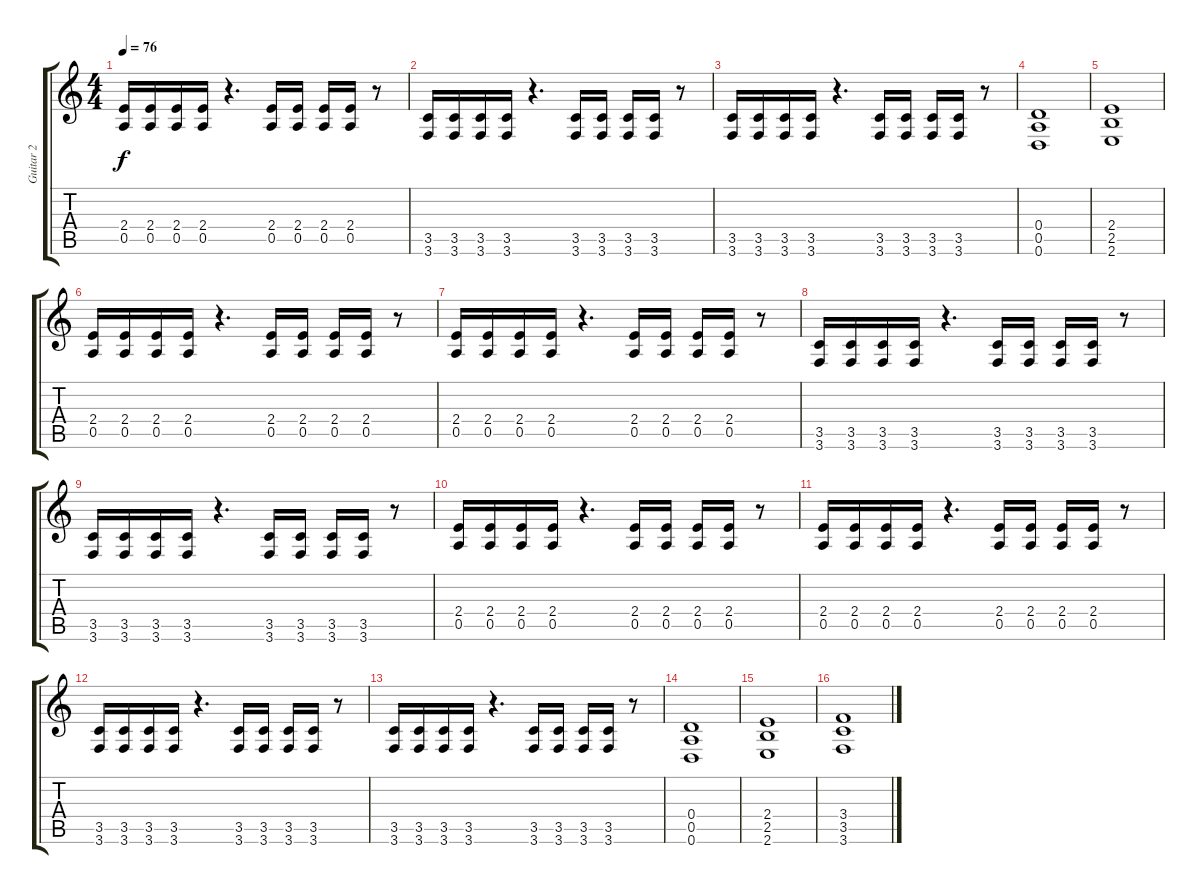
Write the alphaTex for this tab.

\track ("Guitar 2" "Guitar 2") {instrument distortionguitar}
\staff {score tabs}
\tuning (E4 B3 G3 D3 A2 D2) {hide}
\ts (4 4)
\tempo 76
\clef g2
\ks c
(2.4 0.5).16{dy f} (2.4 0.5).16 (2.4 0.5).16 (2.4 0.5).16 r.4{d} (2.4 0.5).16 (2.4 0.5).16 (2.4 0.5).16 (2.4 0.5).16 r.8 |
(3.5 3.6).16 (3.5 3.6).16 (3.5 3.6).16 (3.5 3.6).16 r.4{d} (3.5 3.6).16 (3.5 3.6).16 (3.5 3.6).16 (3.5 3.6).16 r.8 |
(3.5 3.6).16 (3.5 3.6).16 (3.5 3.6).16 (3.5 3.6).16 r.4{d} (3.5 3.6).16 (3.5 3.6).16 (3.5 3.6).16 (3.5 3.6).16 r.8 |
\section ("" "")
(0.4 0.5 0.6).1 |
(2.4 2.5 2.6).1 |
\section ("" "")
(2.4 0.5).16 (2.4 0.5).16 (2.4 0.5).16 (2.4 0.5).16 r.4{d} (2.4 0.5).16 (2.4 0.5).16 (2.4 0.5).16 (2.4 0.5).16 r.8 |
(2.4 0.5).16 (2.4 0.5).16 (2.4 0.5).16 (2.4 0.5).16 r.4{d} (2.4 0.5).16 (2.4 0.5).16 (2.4 0.5).16 (2.4 0.5).16 r.8 |
(3.5 3.6).16 (3.5 3.6).16 (3.5 3.6).16 (3.5 3.6).16 r.4{d} (3.5 3.6).16 (3.5 3.6).16 (3.5 3.6).16 (3.5 3.6).16 r.8 |
(3.5 3.6).16 (3.5 3.6).16 (3.5 3.6).16 (3.5 3.6).16 r.4{d} (3.5 3.6).16 (3.5 3.6).16 (3.5 3.6).16 (3.5 3.6).16 r.8 |
(2.4 0.5).16 (2.4 0.5).16 (2.4 0.5).16 (2.4 0.5).16 r.4{d} (2.4 0.5).16 (2.4 0.5).16 (2.4 0.5).16 (2.4 0.5).16 r.8 |
(2.4 0.5).16 (2.4 0.5).16 (2.4 0.5).16 (2.4 0.5).16 r.4{d} (2.4 0.5).16 (2.4 0.5).16 (2.4 0.5).16 (2.4 0.5).16 r.8 |
(3.5 3.6).16 (3.5 3.6).16 (3.5 3.6).16 (3.5 3.6).16 r.4{d} (3.5 3.6).16 (3.5 3.6).16 (3.5 3.6).16 (3.5 3.6).16 r.8 |
(3.5 3.6).16 (3.5 3.6).16 (3.5 3.6).16 (3.5 3.6).16 r.4{d} (3.5 3.6).16 (3.5 3.6).16 (3.5 3.6).16 (3.5 3.6).16 r.8 |
\section ("" "")
(0.4 0.5 0.6).1 |
(2.4 2.5 2.6).1 |
(3.4 3.5 3.6).1
